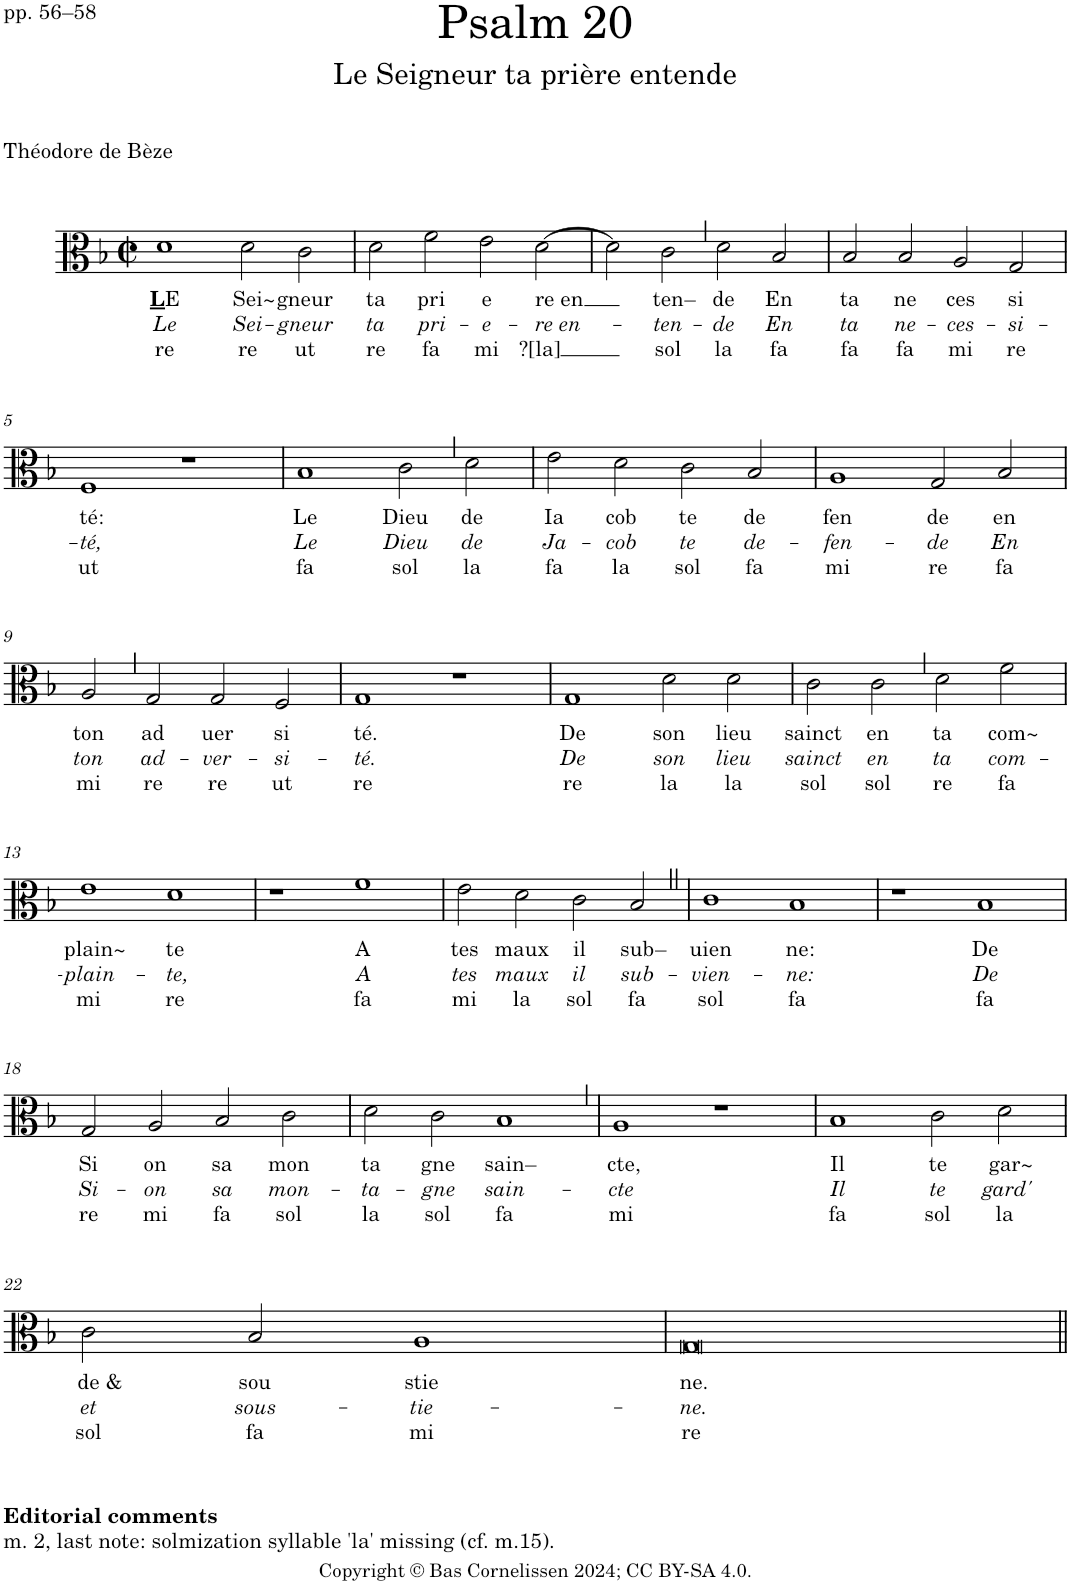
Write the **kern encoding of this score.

**kern	**text	**text	**text
*part1	*part1	*part1	*part1
*staff1	*staff1	*staff1	*staff1
*I"Voice	*	*	*
*I'Vo.	*	*	*
*clefC3	*	*	*
*k[b-]	*	*	*
*M4/2	*	*	*
*met(c|)	*	*	*
=1	=1	=1	=1
!	!LO:LY:b	!LO:LY:b	!LO:LY:b
1d	L E	Le	re
!	!LO:LY:b	!LO:LY:b	!LO:LY:b
2d\	Sei~	Sei-	re
!	!LO:LY:b	!LO:LY:b	!LO:LY:b
2c\	gneur	-gneur	ut
=2	=2	=2	=2
!	!LO:LY:b	!LO:LY:b	!LO:LY:b
2d\	ta	ta	re
!	!LO:LY:b	!LO:LY:b	!LO:LY:b
2f\	pri	pri-	fa
!	!LO:LY:b	!LO:LY:b	!LO:LY:b
2e\	e	-e-	mi
!	!LO:LY:b	!LO:LY:b	!LO:LY:b
[2d\	re en	-re en-	?[la]
=3	=3	=3	=3
2d\]	.	.	.
!	!LO:LY:b	!LO:LY:b	!LO:LY:b
2cZ\	ten–	-ten-	sol
!	!LO:LY:b	!LO:LY:b	!LO:LY:b
2d\	de	-de	la
!	!LO:LY:b	!LO:LY:b	!LO:LY:b
2B-/	En	En	fa
=4	=4	=4	=4
!	!LO:LY:b	!LO:LY:b	!LO:LY:b
2B-/	ta	ta	fa
!	!LO:LY:b	!LO:LY:b	!LO:LY:b
2B-/	ne	ne-	fa
!	!LO:LY:b	!LO:LY:b	!LO:LY:b
2A/	ces	-ces-	mi
!	!LO:LY:b	!LO:LY:b	!LO:LY:b
2G/	si	-si-	re
!!LO:LB:g=z
=5	=5	=5	=5
!	!LO:LY:b	!LO:LY:b	!LO:LY:b
1F	té:	-té,	ut
1r	.	.	.
=6	=6	=6	=6
!	!LO:LY:b	!LO:LY:b	!LO:LY:b
1B-	Le	Le	fa
!	!LO:LY:b	!LO:LY:b	!LO:LY:b
2cZ\	Dieu	Dieu	sol
!	!LO:LY:b	!LO:LY:b	!LO:LY:b
2d\	de	de	la
=7	=7	=7	=7
!	!LO:LY:b	!LO:LY:b	!LO:LY:b
2e\	Ia	Ja-	fa
!	!LO:LY:b	!LO:LY:b	!LO:LY:b
2d\	cob	-cob	la
!	!LO:LY:b	!LO:LY:b	!LO:LY:b
2c\	te	te	sol
!	!LO:LY:b	!LO:LY:b	!LO:LY:b
2B-/	de	de-	fa
=8	=8	=8	=8
!	!LO:LY:b	!LO:LY:b	!LO:LY:b
1A	fen	-fen-	mi
!	!LO:LY:b	!LO:LY:b	!LO:LY:b
2G/	de	-de	re
!	!LO:LY:b	!LO:LY:b	!LO:LY:b
2B-/	en	En	fa
!!LO:LB:g=z
=9	=9	=9	=9
!	!LO:LY:b	!LO:LY:b	!LO:LY:b
2AZ/	ton	ton	mi
!	!LO:LY:b	!LO:LY:b	!LO:LY:b
2G/	ad	ad-	re
!	!LO:LY:b	!LO:LY:b	!LO:LY:b
2G/	uer	-ver-	re
!	!LO:LY:b	!LO:LY:b	!LO:LY:b
2F/	si	-si-	ut
=10	=10	=10	=10
!	!LO:LY:b	!LO:LY:b	!LO:LY:b
1G	té.	-té.	re
1r	.	.	.
=11	=11	=11	=11
!	!LO:LY:b	!LO:LY:b	!LO:LY:b
1G	De	De	re
!	!LO:LY:b	!LO:LY:b	!LO:LY:b
2d\	son	son	la
!	!LO:LY:b	!LO:LY:b	!LO:LY:b
2d\	lieu	lieu	la
=12	=12	=12	=12
!	!LO:LY:b	!LO:LY:b	!LO:LY:b
2c\	sainct	sainct	sol
!	!LO:LY:b	!LO:LY:b	!LO:LY:b
2cZ\	en	en	sol
!	!LO:LY:b	!LO:LY:b	!LO:LY:b
2d\	ta	ta	re
!	!LO:LY:b	!LO:LY:b	!LO:LY:b
2f\	com~	com-	fa
!!LO:LB:g=z
=13	=13	=13	=13
!	!LO:LY:b	!LO:LY:b	!LO:LY:b
1e	plain~	-plain-	mi
!	!LO:LY:b	!LO:LY:b	!LO:LY:b
1d	te	-te,	re
=14	=14	=14	=14
1r	.	.	.
!	!LO:LY:b	!LO:LY:b	!LO:LY:b
1f	A	A	fa
=15	=15	=15	=15
!	!LO:LY:b	!LO:LY:b	!LO:LY:b
2e\	tes	tes	mi
!	!LO:LY:b	!LO:LY:b	!LO:LY:b
2d\	maux	maux	la
!	!LO:LY:b	!LO:LY:b	!LO:LY:b
2c\	il	il	sol
!	!LO:LY:b	!LO:LY:b	!LO:LY:b
2B-Z/	sub–	sub-	fa
=16	=16	=16	=16
!	!LO:LY:b	!LO:LY:b	!LO:LY:b
1c	uien	-vien-	sol
!	!LO:LY:b	!LO:LY:b	!LO:LY:b
1B-	ne:	-ne:	fa
=17	=17	=17	=17
1r	.	.	.
!	!LO:LY:b	!LO:LY:b	!LO:LY:b
1B-	De	De	fa
!!LO:LB:g=z
=18	=18	=18	=18
!	!LO:LY:b	!LO:LY:b	!LO:LY:b
2G/	Si	Si-	re
!	!LO:LY:b	!LO:LY:b	!LO:LY:b
2A/	on	-on	mi
!	!LO:LY:b	!LO:LY:b	!LO:LY:b
2B-/	sa	sa	fa
!	!LO:LY:b	!LO:LY:b	!LO:LY:b
2c\	mon	mon-	sol
=19	=19	=19	=19
!	!LO:LY:b	!LO:LY:b	!LO:LY:b
2d\	ta	-ta-	la
!	!LO:LY:b	!LO:LY:b	!LO:LY:b
2c\	gne	-gne	sol
!	!LO:LY:b	!LO:LY:b	!LO:LY:b
1B-Z	sain–	sain-	fa
=20	=20	=20	=20
!	!LO:LY:b	!LO:LY:b	!LO:LY:b
1A	cte,	-cte	mi
1r	.	.	.
=21	=21	=21	=21
!	!LO:LY:b	!LO:LY:b	!LO:LY:b
1B-	Il	Il	fa
!	!LO:LY:b	!LO:LY:b	!LO:LY:b
2c\	te	te	sol
!	!LO:LY:b	!LO:LY:b	!LO:LY:b
2d\	gar~	gard'	la
!!LO:LB:g=z
=22	=22	=22	=22
!LO:TX:b:B:t=Editorial comments	!	!	!
!LO:TX:b:t=m. 2, last note&colon; solmization syllable 'la' missing (cf. m.15).	!	!	!
!	!LO:LY:b	!LO:LY:b	!LO:LY:b
2c\	de &	et	sol
!	!LO:LY:b	!LO:LY:b	!LO:LY:b
2B-/	sou	sous-	fa
!	!LO:LY:b	!LO:LY:b	!LO:LY:b
1A	stie	-tie-	mi
=23	=23	=23	=23
!	!LO:LY:b	!LO:LY:b	!LO:LY:b
0G	ne.	-ne.	re
=||	=||	=||	=||
*-	*-	*-	*-
